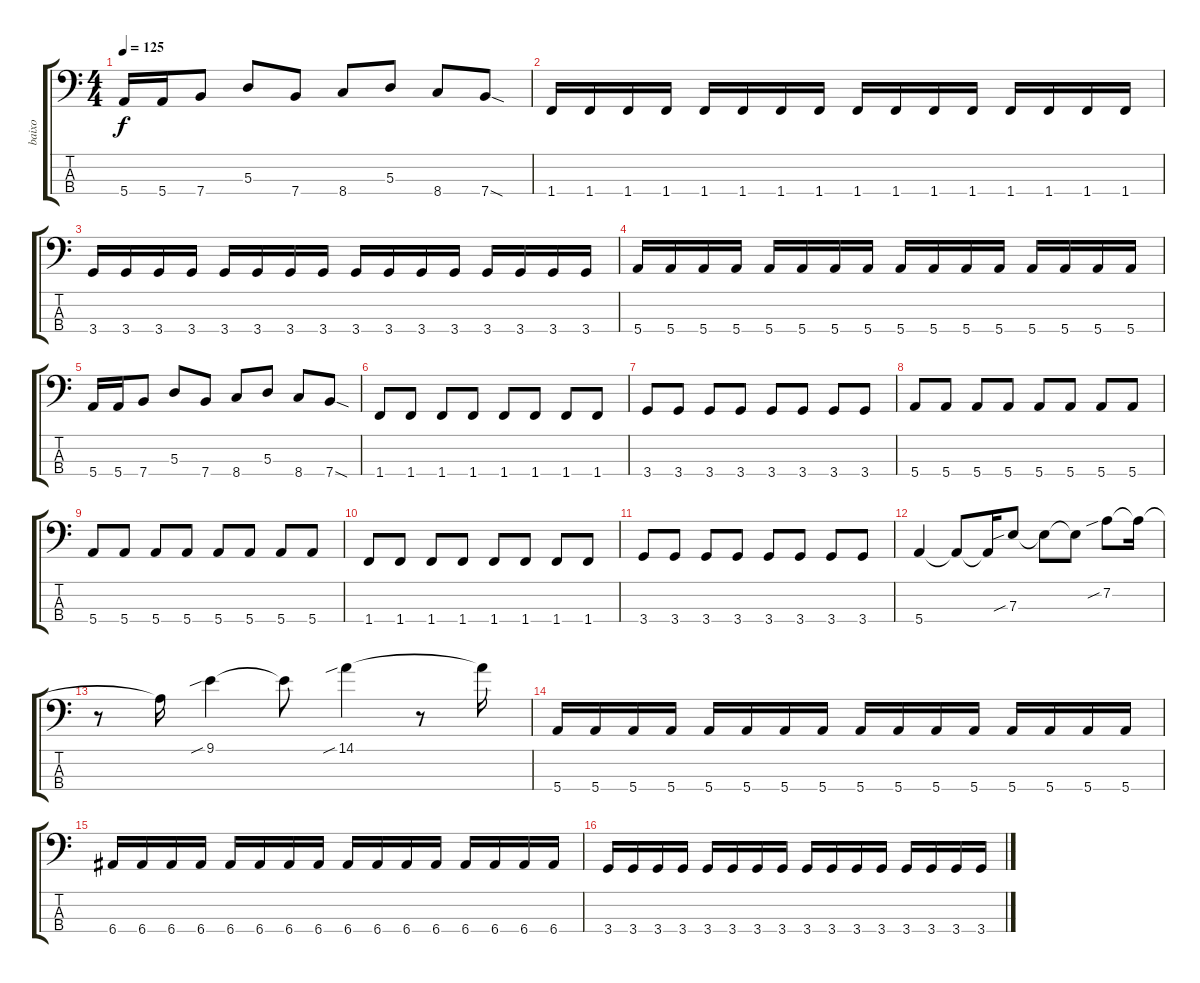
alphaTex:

\track ("baixo" "baixo") {instrument electricbassfinger}
\staff {score tabs}
\tuning (G2 D2 A1 E1) {hide}
\ts (4 4)
\tempo 125
\clef f4
\ks c
5.4.16{dy f} 5.4.16 7.4.8 5.3.8 7.4.8 8.4.8 5.3.8 8.4.8 7.4{sod}.8 |
1.4.16 1.4.16 1.4.16 1.4.16 1.4.16 1.4.16 1.4.16 1.4.16 1.4.16 1.4.16 1.4.16 1.4.16 1.4.16 1.4.16 1.4.16 1.4.16 |
3.4.16 3.4.16 3.4.16 3.4.16 3.4.16 3.4.16 3.4.16 3.4.16 3.4.16 3.4.16 3.4.16 3.4.16 3.4.16 3.4.16 3.4.16 3.4.16 |
5.4.16 5.4.16 5.4.16 5.4.16 5.4.16 5.4.16 5.4.16 5.4.16 5.4.16 5.4.16 5.4.16 5.4.16 5.4.16 5.4.16 5.4.16 5.4.16 |
5.4.16 5.4.16 7.4.8 5.3.8 7.4.8 8.4.8 5.3.8 8.4.8 7.4{sod}.8 |
1.4.8 1.4.8 1.4.8 1.4.8 1.4.8 1.4.8 1.4.8 1.4.8 |
3.4.8 3.4.8 3.4.8 3.4.8 3.4.8 3.4.8 3.4.8 3.4.8 |
5.4.8 5.4.8 5.4.8 5.4.8 5.4.8 5.4.8 5.4.8 5.4.8 |
5.4.8 5.4.8 5.4.8 5.4.8 5.4.8 5.4.8 5.4.8 5.4.8 |
1.4.8 1.4.8 1.4.8 1.4.8 1.4.8 1.4.8 1.4.8 1.4.8 |
3.4.8 3.4.8 3.4.8 3.4.8 3.4.8 3.4.8 3.4.8 3.4.8 |
5.4.4 5.4{t}.8 5.4{t}.16 7.3{sib}.8 7.3{t}.8 7.3{t}.8 7.2{sib}.8 7.2{t}.16 |
r.8 7.2{t}.16 9.1{sib}.4 9.1{t}.8 14.1{sib}.4 r.8 14.1{t}.16 |
5.4.16{volume 16} 5.4.16 5.4.16 5.4.16 5.4.16 5.4.16 5.4.16 5.4.16 5.4.16 5.4.16 5.4.16 5.4.16 5.4.16 5.4.16 5.4.16 5.4.16 |
6.4.16 6.4.16 6.4.16 6.4.16 6.4.16 6.4.16 6.4.16 6.4.16 6.4.16 6.4.16 6.4.16 6.4.16 6.4.16 6.4.16 6.4.16 6.4.16 |
3.4.16 3.4.16 3.4.16 3.4.16 3.4.16 3.4.16 3.4.16 3.4.16 3.4.16 3.4.16 3.4.16 3.4.16 3.4.16 3.4.16 3.4.16 3.4.16
